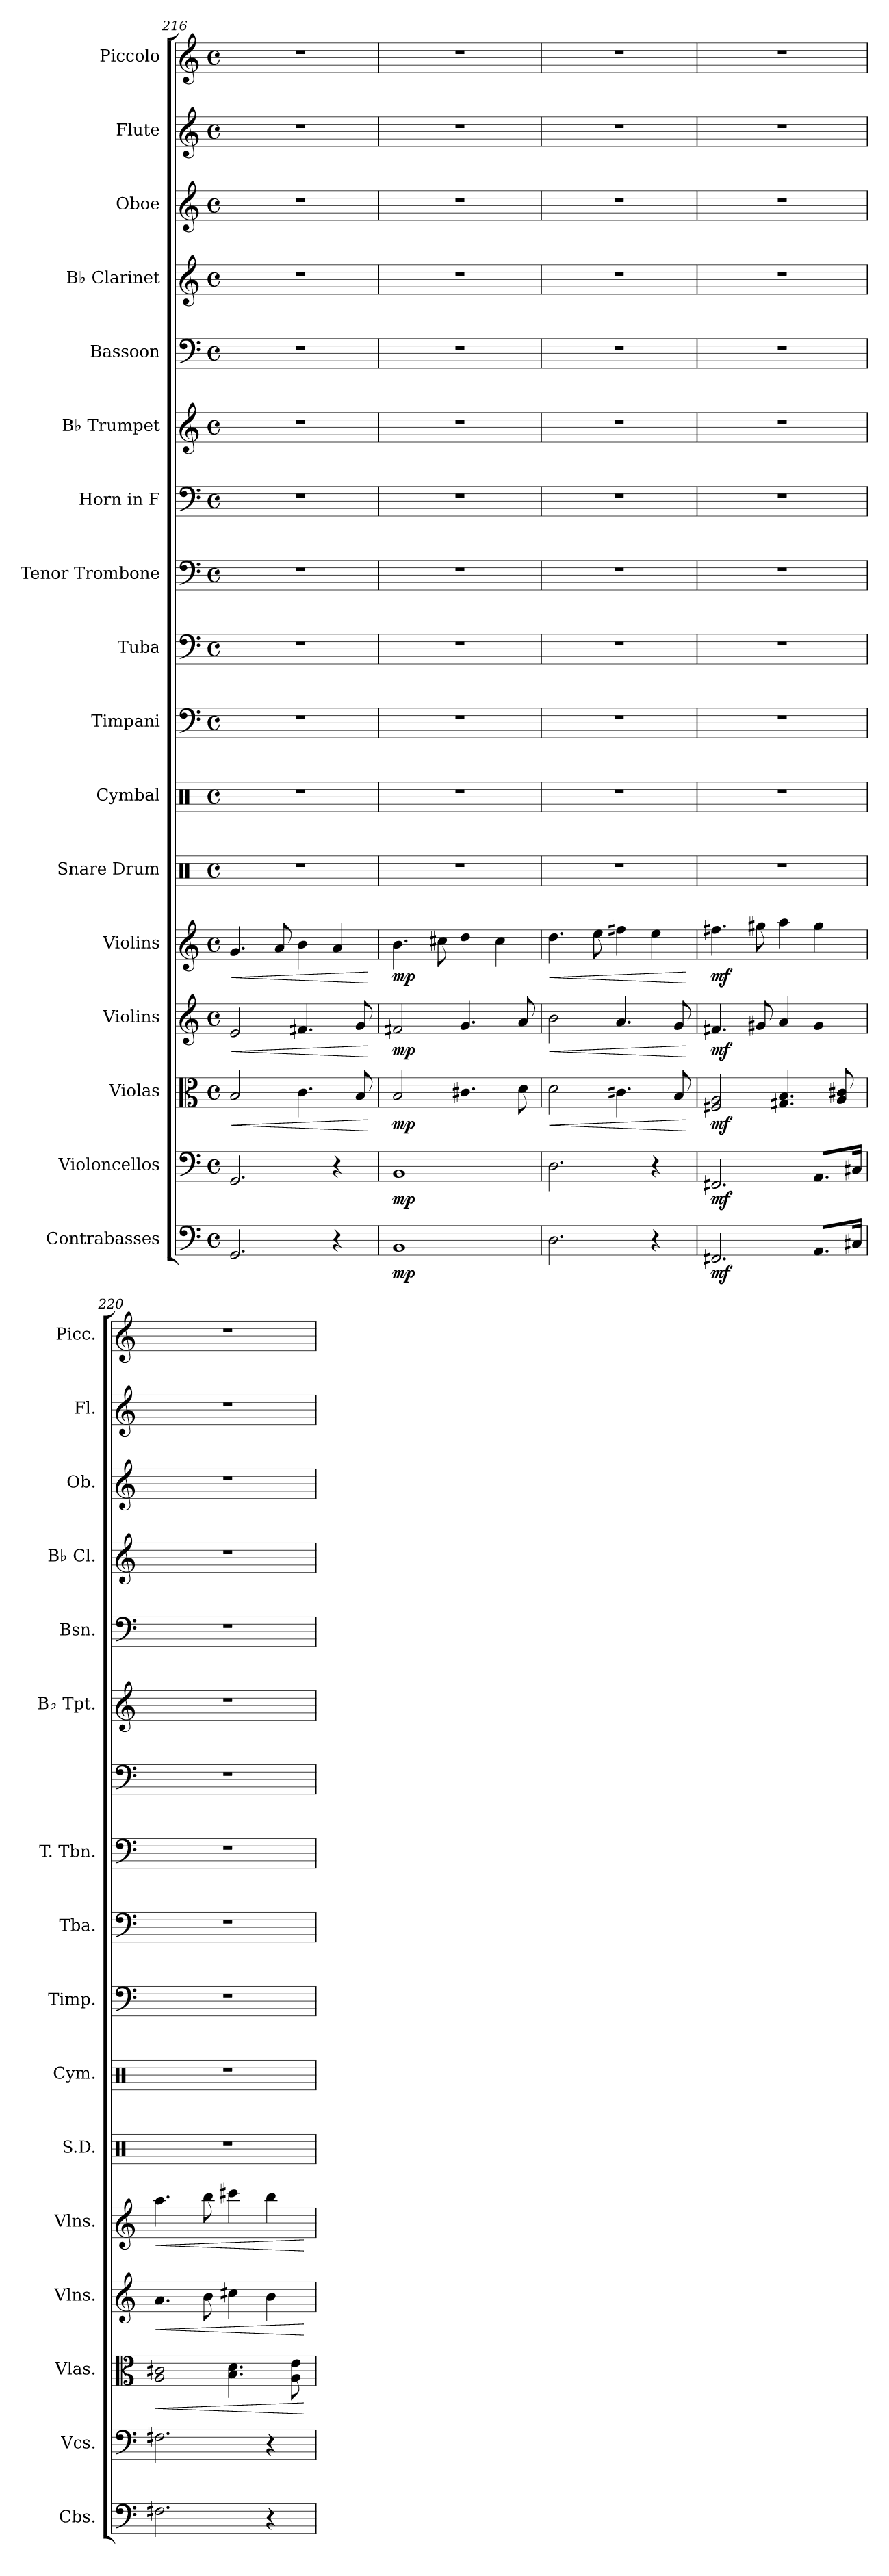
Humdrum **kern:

**kern	**dynam	**kern	**dynam	**kern	**dynam	**kern	**dynam	**kern	**dynam	**kern	**kern	**kern	**kern	**kern	**kern	**kern	**kern	**kern	**kern	**kern	**kern
*part17	*part17	*part16	*part16	*part15	*part15	*part14	*part14	*part13	*part13	*part12	*part11	*part10	*part9	*part8	*part7	*part6	*part5	*part4	*part3	*part2	*part1
*staff17	*staff17	*staff16	*staff16	*staff15	*staff15	*staff14	*staff14	*staff13	*staff13	*staff12	*staff11	*staff10	*staff9	*staff8	*staff7	*staff6	*staff5	*staff4	*staff3	*staff2	*staff1
*I"Contrabasses	*	*I"Violoncellos	*	*I"Violas	*	*I"Violins	*	*I"Violins	*	*I"Snare Drum	*I"Cymbal	*I"Timpani	*I"Tuba	*I"Tenor Trombone	*I"Horn in F	*I"B♭ Trumpet	*I"Bassoon	*I"B♭ Clarinet	*I"Oboe	*I"Flute	*I"Piccolo
*I'Cbs.	*	*I'Vcs.	*	*I'Vlas.	*	*I'Vlns.	*	*I'Vlns.	*	*I'S.D.	*I'Cym.	*I'Timp.	*I'Tba.	*I'T. Tbn.	*	*I'B♭ Tpt.	*I'Bsn.	*I'B♭ Cl.	*I'Ob.	*I'Fl.	*I'Picc.
*clefF4	*	*clefF4	*	*clefC3	*	*clefG2	*	*clefG2	*	*clefX	*clefX	*clefF4	*clefF4	*clefF4	*clefF4	*clefG2	*clefF4	*clefG2	*clefG2	*clefG2	*clefG2
*ITrd7c12	*	*	*	*	*	*	*	*	*	*	*	*	*	*	*ITrd4c7	*ITrd1c2	*	*ITrd1c2	*	*	*ITrd-7c-12
*k[]	*	*k[]	*	*k[]	*	*k[]	*	*k[]	*	*k[]	*k[]	*k[]	*k[]	*k[]	*k[b-]	*k[b-e-]	*k[]	*k[b-e-]	*k[]	*k[]	*k[]
*M4/4	*	*M4/4	*	*M4/4	*	*M4/4	*	*M4/4	*	*M4/4	*M4/4	*M4/4	*M4/4	*M4/4	*M4/4	*M4/4	*M4/4	*M4/4	*M4/4	*M4/4	*M4/4
*met(c)	*	*met(c)	*	*met(c)	*	*met(c)	*	*met(c)	*	*met(c)	*met(c)	*met(c)	*met(c)	*met(c)	*met(c)	*met(c)	*met(c)	*met(c)	*met(c)	*met(c)	*met(c)
=216	=216	=216	=216	=216	=216	=216	=216	=216	=216	=216	=216	=216	=216	=216	=216	=216	=216	=216	=216	=216	=216
!	!	!	!	!	!LO:HP:b	!	!LO:HP:b	!	!LO:HP:b	!	!	!	!	!	!	!	!	!	!	!	!
2.GGG/	.	2.GG/	.	2B/	<	2e/	<	4.g/	<	1r	1r	1r	1r	1r	1r	1r	1r	1r	1r	1r	1r
.	.	.	.	.	.	.	.	8a/	.	.	.	.	.	.	.	.	.	.	.	.	.
.	.	.	.	4.c\	.	4.f#X/	.	4b\	.	.	.	.	.	.	.	.	.	.	.	.	.
4r	.	4r	.	.	.	.	.	4a/	.	.	.	.	.	.	.	.	.	.	.	.	.
.	.	.	.	8B/	.	8g/	.	.	.	.	.	.	.	.	.	.	.	.	.	.	.
.	.	.	.	.	[	.	[	.	[	.	.	.	.	.	.	.	.	.	.	.	.
!!LO:PB:g=z
=217	=217	=217	=217	=217	=217	=217	=217	=217	=217	=217	=217	=217	=217	=217	=217	=217	=217	=217	=217	=217	=217
!	!LO:DY:b	!	!LO:DY:b	!	!LO:DY:b	!	!LO:DY:b	!	!LO:DY:b	!	!	!	!	!	!	!	!	!	!	!	!
1BBB	mp	1BB	mp	2B/	mp	2f#X/	mp	4.b\	mp	1r	1r	1r	1r	1r	1r	1r	1r	1r	1r	1r	1r
.	.	.	.	.	.	.	.	8cc#X\	.	.	.	.	.	.	.	.	.	.	.	.	.
.	.	.	.	4.c#X\	.	4.g/	.	4dd\	.	.	.	.	.	.	.	.	.	.	.	.	.
.	.	.	.	.	.	.	.	4cc#\	.	.	.	.	.	.	.	.	.	.	.	.	.
.	.	.	.	8d\	.	8a/	.	.	.	.	.	.	.	.	.	.	.	.	.	.	.
=218	=218	=218	=218	=218	=218	=218	=218	=218	=218	=218	=218	=218	=218	=218	=218	=218	=218	=218	=218	=218	=218
!	!	!	!	!	!LO:HP:b	!	!LO:HP:b	!	!LO:HP:b	!	!	!	!	!	!	!	!	!	!	!	!
2.DD\	.	2.D\	.	2d\	<	2b\	<	4.dd\	<	1r	1r	1r	1r	1r	1r	1r	1r	1r	1r	1r	1r
.	.	.	.	.	.	.	.	8ee\	.	.	.	.	.	.	.	.	.	.	.	.	.
.	.	.	.	4.c#X\	.	4.a/	.	4ff#X\	.	.	.	.	.	.	.	.	.	.	.	.	.
4r	.	4r	.	.	.	.	.	4ee\	.	.	.	.	.	.	.	.	.	.	.	.	.
.	.	.	.	8B/	.	8g/	.	.	.	.	.	.	.	.	.	.	.	.	.	.	.
.	.	.	.	.	[	.	[	.	[	.	.	.	.	.	.	.	.	.	.	.	.
=219	=219	=219	=219	=219	=219	=219	=219	=219	=219	=219	=219	=219	=219	=219	=219	=219	=219	=219	=219	=219	=219
!	!LO:DY:b	!	!LO:DY:b	!	!LO:DY:b	!	!LO:DY:b	!	!LO:DY:b	!	!	!	!	!	!	!	!	!	!	!	!
2.FFF#X/	mf	2.FF#X/	mf	2F#X/ 2A/	mf	4.f#X/	mf	4.ff#X\	mf	1r	1r	1r	1r	1r	1r	1r	1r	1r	1r	1r	1r
.	.	.	.	.	.	8g#X/	.	8gg#X\	.	.	.	.	.	.	.	.	.	.	.	.	.
.	.	.	.	4.G#X/ 4.B/	.	4a/	.	4aa\	.	.	.	.	.	.	.	.	.	.	.	.	.
8.AAA/L	.	8.AA/L	.	.	.	4g#/	.	4gg#\	.	.	.	.	.	.	.	.	.	.	.	.	.
.	.	.	.	8A/ 8c#X/	.	.	.	.	.	.	.	.	.	.	.	.	.	.	.	.	.
16CC#X/Jk	.	16C#X/Jk	.	.	.	.	.	.	.	.	.	.	.	.	.	.	.	.	.	.	.
=220	=220	=220	=220	=220	=220	=220	=220	=220	=220	=220	=220	=220	=220	=220	=220	=220	=220	=220	=220	=220	=220
!	!	!	!	!	!LO:HP:b	!	!LO:HP:b	!	!LO:HP:b	!	!	!	!	!	!	!	!	!	!	!	!
2.FF#X\	.	2.F#X\	.	2A/ 2c#X/	<	4.a/	<	4.aa\	<	1r	1r	1r	1r	1r	1r	1r	1r	1r	1r	1r	1r
.	.	.	.	.	.	8b\	.	8bb\	.	.	.	.	.	.	.	.	.	.	.	.	.
.	.	.	.	4.B\ 4.d\	.	4cc#X\	.	4ccc#X\	.	.	.	.	.	.	.	.	.	.	.	.	.
4r	.	4r	.	.	.	4b\	.	4bb\	.	.	.	.	.	.	.	.	.	.	.	.	.
.	.	.	.	8A\ 8e\	.	.	.	.	.	.	.	.	.	.	.	.	.	.	.	.	.
.	.	.	.	.	[	.	[	.	[	.	.	.	.	.	.	.	.	.	.	.	.
=	=	=	=	=	=	=	=	=	=	=	=	=	=	=	=	=	=	=	=	=	=
*-	*-	*-	*-	*-	*-	*-	*-	*-	*-	*-	*-	*-	*-	*-	*-	*-	*-	*-	*-	*-	*-
